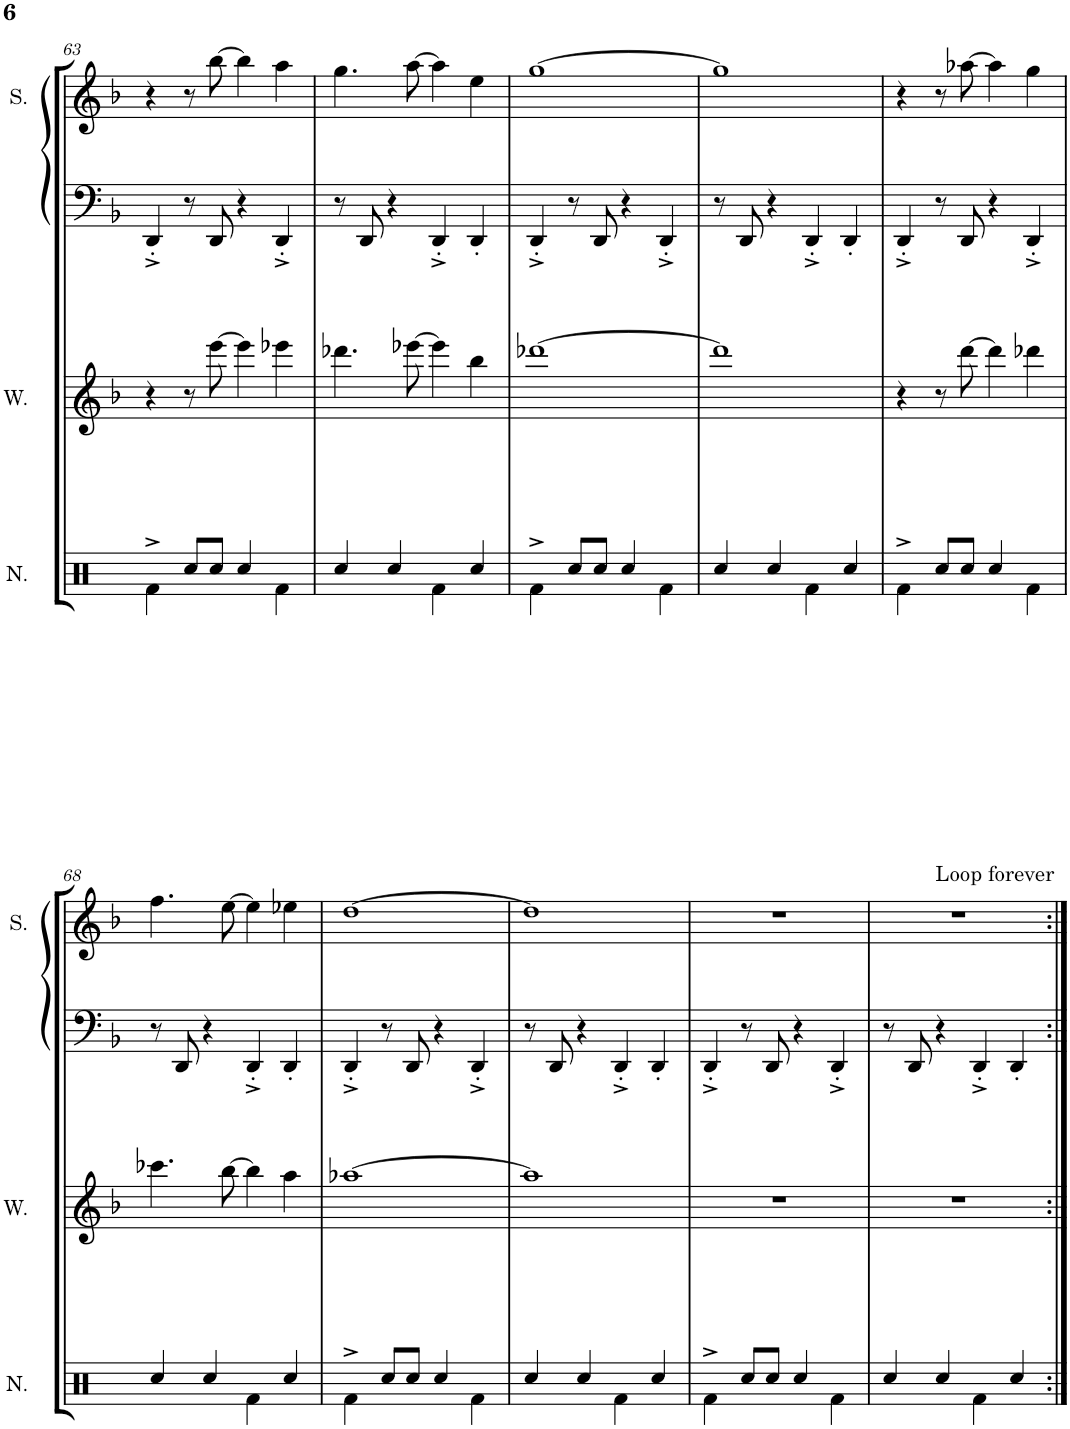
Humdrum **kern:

**kern	**kern	**kern	**kern
*part4	*part3	*part2	*part1
*staff4	*staff3	*staff2	*staff1
*I"Noise	*I"Wave	*I"Saw Synthesizer	*I"Square
*I'N.	*I'W.	*	*I'S.
!!LO:PB:g=z
*clefX	*clefG2	*clefF4	*clefG2
*k[]	*k[b-]	*k[b-]	*k[b-]
*M2/2	*M2/2	*M2/2	*M2/2
*met(c|)	*met(c|)	*met(c|)	*met(c|)
=63	=63	=63	=63
4Rf^\	4r	4DD'^/	4r
8Rcc/L	8r	8r	8r
8Rcc/J	[8eee\	8DD/	[8bb-\
4Rcc/	4eee\]	4r	4bb-\]
4Rf\	4eee-X\	4DD'^/	4aa\
=64	=64	=64	=64
4Rcc/	4.ddd-X\	8r	4.gg\
.	.	8DD/	.
4Rcc/	.	4r	.
.	[8eee-X\	.	[8aa\
4Rf\	4eee-\]	4DD'^/	4aa\]
4Rcc/	4bb-\	4DD'/	4ee\
=65	=65	=65	=65
4Rf^\	[1ddd-X	4DD'^/	[1gg
8Rcc/L	.	8r	.
8Rcc/J	.	8DD/	.
4Rcc/	.	4r	.
4Rf\	.	4DD'^/	.
=66	=66	=66	=66
4Rcc/	1ddd-]	8r	1gg]
.	.	8DD/	.
4Rcc/	.	4r	.
4Rf\	.	4DD'^/	.
4Rcc/	.	4DD'/	.
=67	=67	=67	=67
4Rf^\	4r	4DD'^/	4r
8Rcc/L	8r	8r	8r
8Rcc/J	[8ddd\	8DD/	[8aa-X\
4Rcc/	4ddd\]	4r	4aa-\]
4Rf\	4ddd-X\	4DD'^/	4gg\
!!LO:LB:g=z
=68	=68	=68	=68
4Rcc/	4.ccc-X\	8r	4.ff\
.	.	8DD/	.
4Rcc/	.	4r	.
.	[8bb-\	.	[8ee\
4Rf\	4bb-\]	4DD'^/	4ee\]
4Rcc/	4aa\	4DD'/	4ee-X\
=69	=69	=69	=69
4Rf^\	[1aa-X	4DD'^/	[1dd
8Rcc/L	.	8r	.
8Rcc/J	.	8DD/	.
4Rcc/	.	4r	.
4Rf\	.	4DD'^/	.
=70	=70	=70	=70
4Rcc/	1aa-]	8r	1dd]
.	.	8DD/	.
4Rcc/	.	4r	.
4Rf\	.	4DD'^/	.
4Rcc/	.	4DD'/	.
=71	=71	=71	=71
4Rf^\	1r	4DD'^/	1r
8Rcc/L	.	8r	.
8Rcc/J	.	8DD/	.
4Rcc/	.	4r	.
4Rf\	.	4DD'^/	.
=72	=72	=72	=72
*	*	*	*^
4Rcc/	1r	8r	1r	4ryy
.	.	8DD/	.	.
!	!	!	!	!LO:TX:a:t=Loop forever
4Rcc/	.	4r	.	2.ryy
4Rf\	.	4DD'^/	.	.
4Rcc/	.	4DD'/	.	.
*	*	*	*v	*v
=:|!	=:|!	=:|!	=:|!
*-	*-	*-	*-
